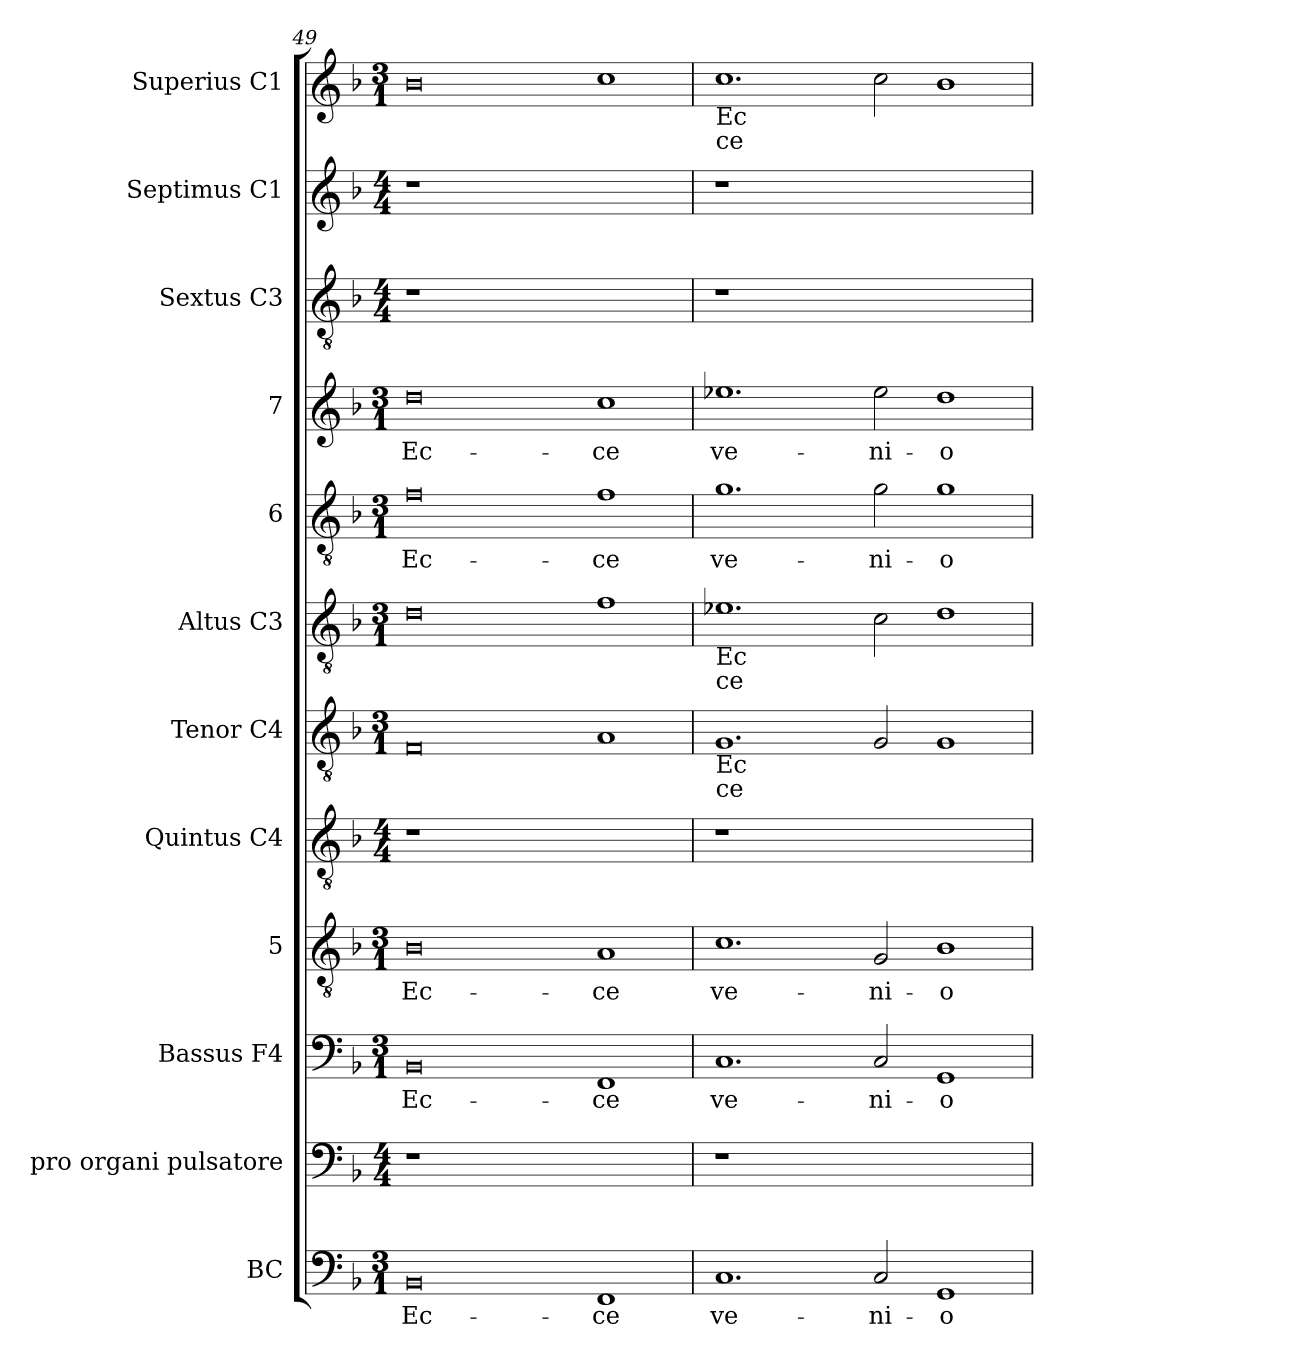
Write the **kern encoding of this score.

**kern	**text	**kern	**kern	**text	**kern	**text	**kern	**kern	**kern	**kern	**text	**kern	**text	**kern	**kern	**kern
*part12	*part12	*part11	*part10	*part10	*part9	*part9	*part8	*part7	*part6	*part5	*part5	*part4	*part4	*part3	*part2	*part1
*staff12	*staff12	*staff11	*staff10	*staff10	*staff9	*staff9	*staff8	*staff7	*staff6	*staff5	*staff5	*staff4	*staff4	*staff3	*staff2	*staff1
*I"BC	*	*I"pro organi  pulsatore	*I"Bassus  F4	*	*I"5	*	*I"Quintus  C4	*I"Tenor  C4	*I"Altus  C3	*I"6	*	*I"7	*	*I"Sextus  C3	*I"Septimus  C1	*I"Superius  C1
*I'BC	*	*	*I'B	*	*	*	*	*I'T	*I'A	*	*	*	*	*	*	*I'S
!!LO:PB:g=z
*clefF4	*	*clefF4	*clefF4	*	*clefGv2	*	*clefGv2	*clefGv2	*clefGv2	*clefGv2	*	*clefG2	*	*clefGv2	*clefG2	*clefG2
*k[b-]	*	*k[b-]	*k[b-]	*	*k[b-]	*	*k[b-]	*k[b-]	*k[b-]	*k[b-]	*	*k[b-]	*	*k[b-]	*k[b-]	*k[b-]
*F:	*	*F:	*F:	*	*F:	*	*F:	*F:	*F:	*F:	*	*F:	*	*F:	*F:	*F:
*M3/1	*	*M4/4	*M3/1	*	*M3/1	*	*M4/4	*M3/1	*M3/1	*M3/1	*	*M3/1	*	*M4/4	*M4/4	*M3/1
=49	=49	=49	=49	=49	=49	=49	=49	=49	=49	=49	=49	=49	=49	=49	=49	=49
!	!LO:LY:a:cj	!	!	!LO:LY:b:cj	!	!LO:LY:b:cj	!	!	!	!	!LO:LY:b:cj	!	!LO:LY:b:cj	!	!	!
0BB-	Ec-	1r	0BB-	Ec-	0B-	Ec-	1r	0F	0d	0f	Ec-	0dd	Ec-	1r	1r	0b-
.	.	0ryy	.	.	.	.	0ryy	.	.	.	.	.	.	0ryy	0ryy	.
!	!LO:LY:a:cj	!	!	!LO:LY:b:cj	!	!LO:LY:b:cj	!	!	!	!	!LO:LY:b:cj	!	!LO:LY:b:cj	!	!	!
1FF	-ce	.	1FF	-ce	1A	-ce	.	1A	1f	1f	-ce	1cc	-ce	.	.	1cc
=50	=50	=50	=50	=50	=50	=50	=50	=50	=50	=50	=50	=50	=50	=50	=50	=50
!	!	!	!	!	!	!	!	!	!	!	!	!	!	!	!	!LO:TX:b:t=Ec
!	!	!	!	!	!	!	!	!	!	!	!	!	!	!	!	!LO:TX:b:t=ce
!	!	!	!	!	!	!	!	!	!LO:TX:b:t=Ec	!	!	!	!	!	!	!
!	!	!	!	!	!	!	!	!	!LO:TX:b:t=ce	!	!	!	!	!	!	!
!	!	!	!	!	!	!	!	!LO:TX:b:t=Ec	!	!	!	!	!	!	!	!
!	!	!	!	!	!	!	!	!LO:TX:b:t=ce	!	!	!	!	!	!	!	!
!	!LO:LY:a:cj	!	!	!LO:LY:b:cj	!	!LO:LY:b:cj	!	!	!	!	!LO:LY:b:cj	!	!LO:LY:b:cj	!	!	!
1.C	ve-	1r	1.C	ve-	1.c	ve-	1r	1.G	1.e-X	1.g	ve-	1.ee-X	ve-	1r	1r	1.cc
.	.	0ryy	.	.	.	.	0ryy	.	.	.	.	.	.	0ryy	0ryy	.
!	!LO:LY:a:cj	!	!	!LO:LY:b:cj	!	!LO:LY:b:cj	!	!	!	!	!LO:LY:b:cj	!	!LO:LY:b:cj	!	!	!
2C/	-ni-	.	2C/	-ni-	2G/	-ni-	.	2G/	2c\	2g\	-ni-	2ee-\	-ni-	.	.	2cc\
!	!LO:LY:a:cj	!	!	!LO:LY:b:cj	!	!LO:LY:b:cj	!	!	!	!	!LO:LY:b:cj	!	!LO:LY:b:cj	!	!	!
1GG	-o	.	1GG	-o	1B-	-o	.	1G	1d	1g	-o	1dd	-o	.	.	1b-
=	=	=	=	=	=	=	=	=	=	=	=	=	=	=	=	=
*-	*-	*-	*-	*-	*-	*-	*-	*-	*-	*-	*-	*-	*-	*-	*-	*-
